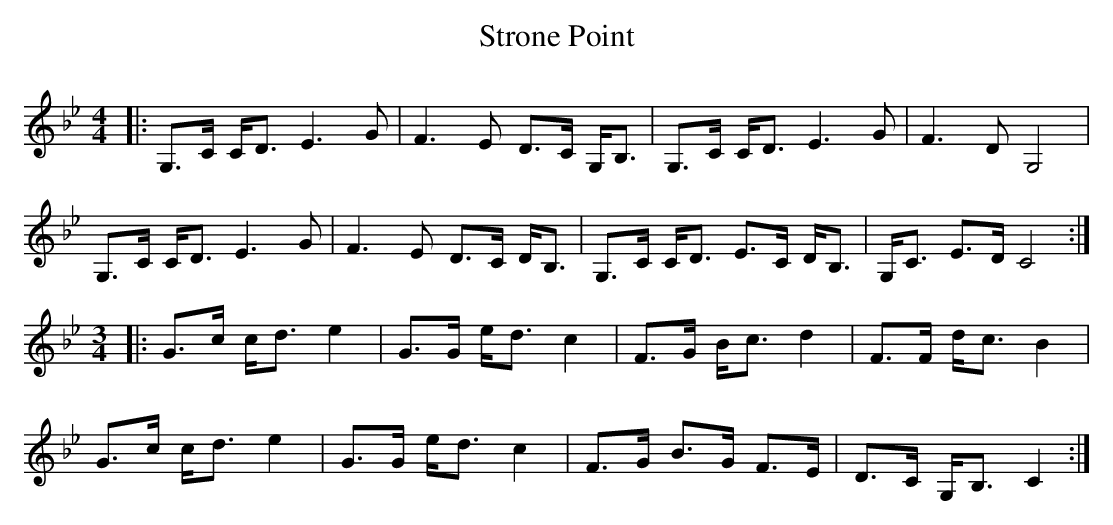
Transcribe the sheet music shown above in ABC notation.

X:1
T: Strone Point
M: 4/4
L: 1/8
K: Cdor
|:G,>C C<D E3 G|F3 E D>C G,<B,|G,>C C<D E3 G|F3 D G,4|
G,>C C<D E3 G|F3 E D>C D<B,|G,>C C<D E>C D<B,|G,<C E>D C4:|
M:3/4
|:G>c c<d e2|G>G e<d c2|F>G B<c d2|F>F d<c B2|
G>c c<d e2|G>G e<d c2|F>G B>G F>E|D>C G,<B, C2:|
